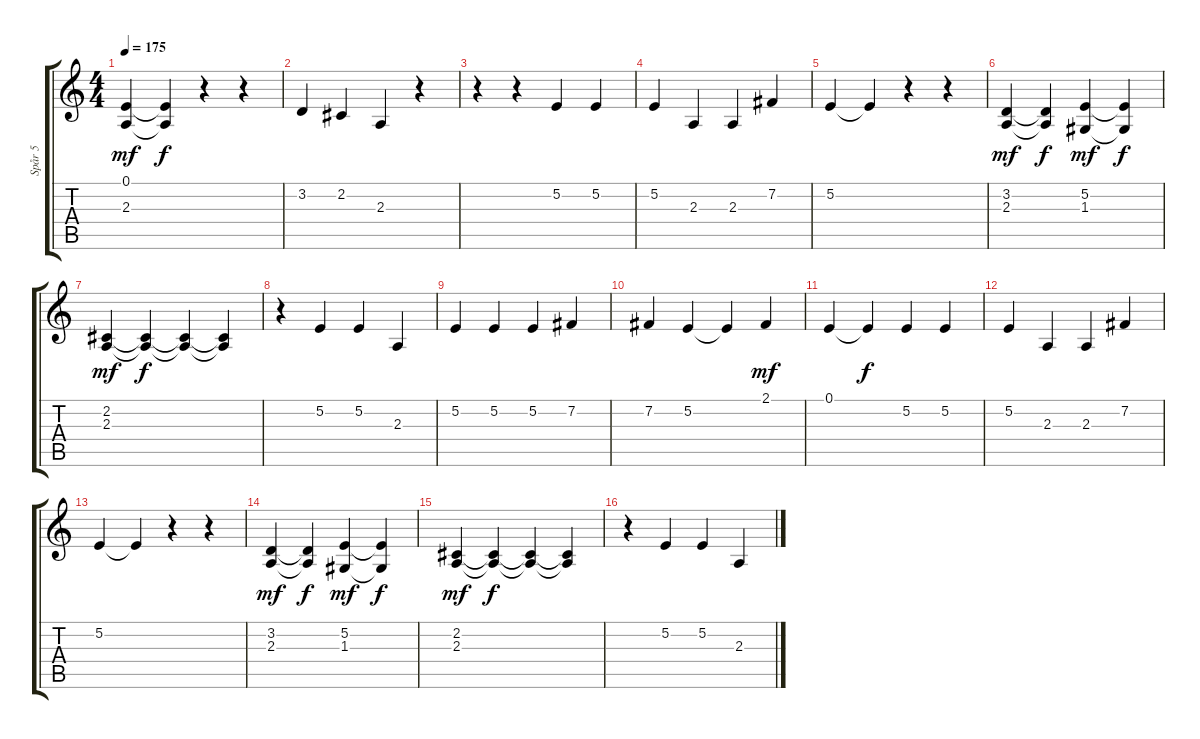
\track ("Spår 5" "Spår 5") {instrument oboe}
\staff {score tabs}
\tuning (E4 B3 G3 D3 A2 E2) {hide}
\ts (4 4)
\tempo 175
\clef g2
\ks c
(0.1 2.3).4{dy mf} (0.1{t} 2.3{t}).4{dy f} r.4 r.4 |
3.2.4 2.2.4 2.3.4 r.4 |
r.4 r.4 5.2.4 5.2.4 |
5.2.4 2.3.4 2.3.4 7.2.4 |
5.2.4 5.2{t}.4 r.4 r.4 |
(3.2 2.3).4{dy mf} (3.2{t} 2.3{t}).4{dy f} (5.2 1.3).4{dy mf} (5.2{t} 1.3{t}).4{dy f} |
(2.2 2.3).4{dy mf} (2.2{t} 2.3{t}).4{dy f} (2.2{t} 2.3{t}).4 (2.2{t} 2.3{t}).4 |
r.4 5.2.4 5.2.4 2.3.4 |
5.2.4 5.2.4 5.2.4 7.2.4 |
7.2.4 5.2.4 5.2{t}.4 2.1.4{dy mf} |
0.1.4 0.1{t}.4{dy f} 5.2.4 5.2.4 |
5.2.4 2.3.4 2.3.4 7.2.4 |
5.2.4 5.2{t}.4 r.4 r.4 |
(3.2 2.3).4{dy mf} (3.2{t} 2.3{t}).4{dy f} (5.2 1.3).4{dy mf} (5.2{t} 1.3{t}).4{dy f} |
(2.2 2.3).4{dy mf} (2.2{t} 2.3{t}).4{dy f} (2.2{t} 2.3{t}).4 (2.2{t} 2.3{t}).4 |
r.4 5.2.4 5.2.4 2.3.4
